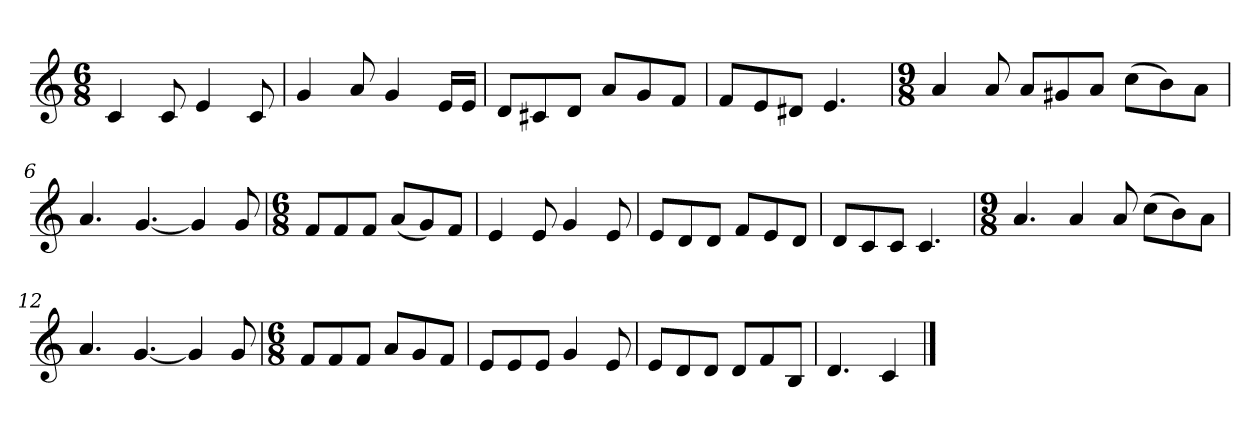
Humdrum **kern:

**kern
*part1
*staff1
*k[]
*M6/8
*MM120
=1
4c
8c
4e
8c
=2
4g
8a
4g
16eLL
16eJJ
=3
8dL
8c#X
8dJ
8aL
8g
8fJ
=4
8fL
8e
8d#XJ
4.e
=5
*M9/8
4a
8a
8aL
8g#X
8aJ
(8ccL
8b)
8aJ
=6
4.a
[4.g
4g]
8g
=7
*M6/8
8fL
8f
8fJ
(8aL
8g)
8fJ
=8
4e
8e
4g
8e
=9
8eL
8d
8dJ
8fL
8e
8dJ
=10
8dL
8c
8cJ
4.c
=11
*M9/8
4.a
4a
8a
(8ccL
8b)
8aJ
=12
4.a
[4.g
4g]
8g
=13
*M6/8
8fL
8f
8fJ
8aL
8g
8fJ
=14
8eL
8e
8eJ
4g
8e
=15
8eL
8d
8dJ
8dL
8f
8BJ
=16
4.d
4c
==
*-
